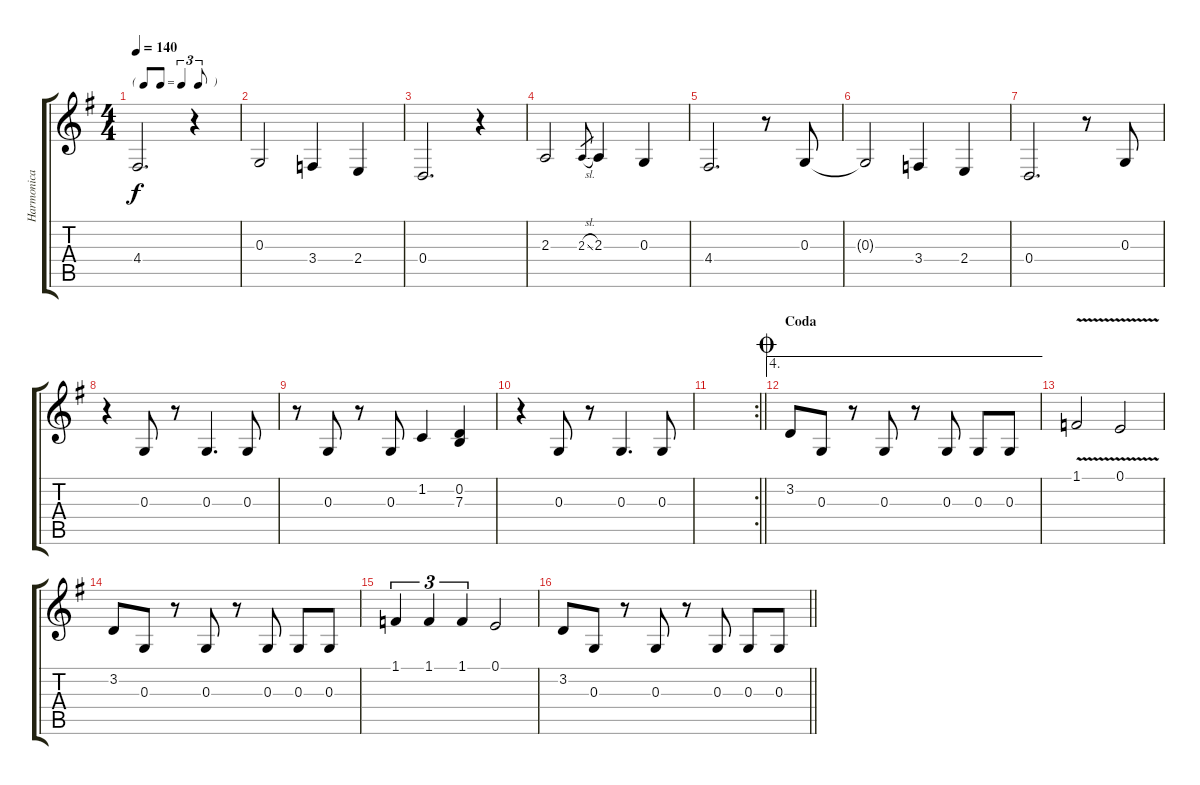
\track ("Harmonica" "Harmonica") {instrument harmonica}
\staff {score tabs}
\tuning (E4 B3 G3 D3 A2 E2) {hide}
\ts (4 4)
\tf triplet8th
\tempo 140
\clef g2
\ks g
4.4.2{d dy f} r.4 |
0.3.2 3.4.4 2.4.4 |
0.4.2{d} r.4 |
2.3.2 2.3{sl}.8{gr} 2.3.4 0.3.4 |
4.4.2{d} r.8 0.3.8 |
0.3{t}.2 3.4.4 2.4.4 |
0.4.2{d} r.8 0.3.8 |
r.4 0.3.8 r.8 0.3.4{d} 0.3.8 |
r.8 0.3.8 r.8 0.3.8 1.2.4 (0.2 7.3).4 |
r.4 0.3.8 r.8 0.3.4{d} 0.3.8 |
\rc 2
\barLineRight lightlight
|
\ae 4
\section ("" "Coda")
\jump coda
3.2.8 0.3.8 r.8 0.3.8 r.8 0.3.8 0.3.8 0.3.8 |
1.1{v}.2 0.1{v}.2 |
3.2.8 0.3.8 r.8 0.3.8 r.8 0.3.8 0.3.8 0.3.8 |
1.1.4{tu (3 2)} 1.1.4{tu (3 2)} 1.1.4{tu (3 2)} 0.1.2 |
\barLineRight lightlight
3.2.8 0.3.8 r.8 0.3.8 r.8 0.3.8 0.3.8 0.3.8
